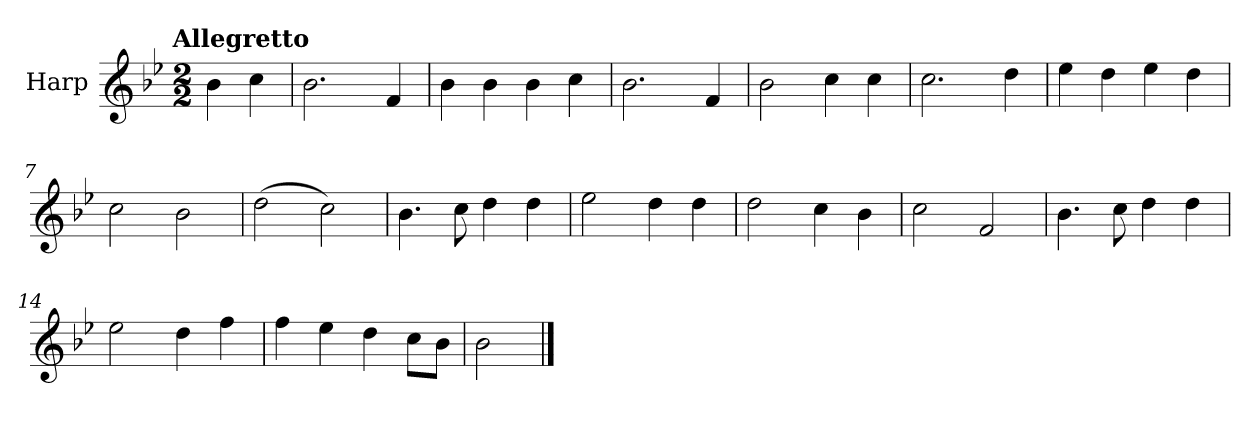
**kern
*part1
*staff1
*I"Harp
*I'Hrp.
*clefG2
*k[b-e-]
!!LO:TX:omd:t=Allegretto
*M2/2
*MM116
=
4b-\
4cc\
=1
2.b-\
4f/
=2
4b-\
4b-\
4b-\
4cc\
=3
2.b-\
4f/
=4
2b-\
4cc\
4cc\
=5
2.cc\
4dd\
=6
4ee-\
4dd\
4ee-\
4dd\
=7
2cc\
2b-\
=8
(>2dd\
2cc\)
=9
4.b-\
8cc\
4dd\
4dd\
!!LO:LB:g=z
=10
2ee-\
4dd\
4dd\
=11
2dd\
4cc\
4b-\
=12
2cc\
2f/
=13
4.b-\
8cc\
4dd\
4dd\
=14
2ee-\
4dd\
4ff\
=15
4ff\
4ee-\
4dd\
8cc\L
8b-\J
=16
2b-\
==
*-
